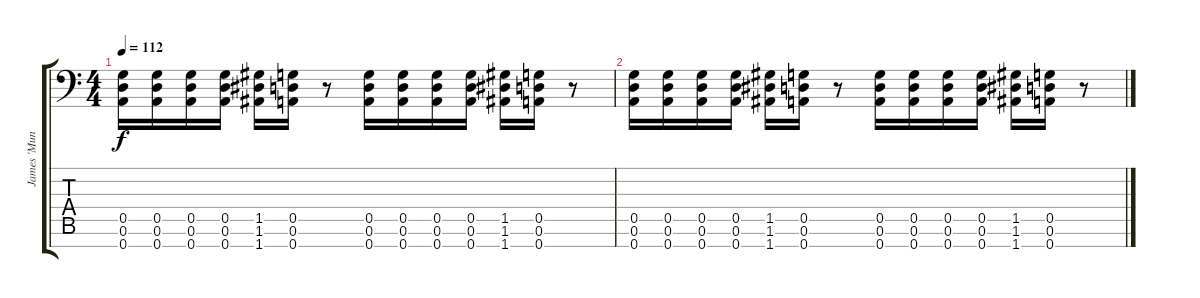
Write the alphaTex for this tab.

\track ("James 'Munky' Shaffer" "James 'Mun") {instrument distortionguitar}
\staff {score tabs}
\tuning (D4 A3 F3 C3 G2 D2 A1) {hide}
\ts (4 4)
\tempo 112
\clef f4
\ks c
(0.5 0.6 0.7).16{dy f} (0.5 0.6 0.7).16 (0.5 0.6 0.7).16 (0.5 0.6 0.7).16 (1.5 1.6 1.7).16 (0.5 0.6 0.7).16 r.8 (0.5 0.6 0.7).16 (0.5 0.6 0.7).16 (0.5 0.6 0.7).16 (0.5 0.6 0.7).16 (1.5 1.6 1.7).16 (0.5 0.6 0.7).16 r.8 |
(0.5 0.6 0.7).16 (0.5 0.6 0.7).16 (0.5 0.6 0.7).16 (0.5 0.6 0.7).16 (1.5 1.6 1.7).16 (0.5 0.6 0.7).16 r.8 (0.5 0.6 0.7).16 (0.5 0.6 0.7).16 (0.5 0.6 0.7).16 (0.5 0.6 0.7).16 (1.5 1.6 1.7).16 (0.5 0.6 0.7).16 r.8
